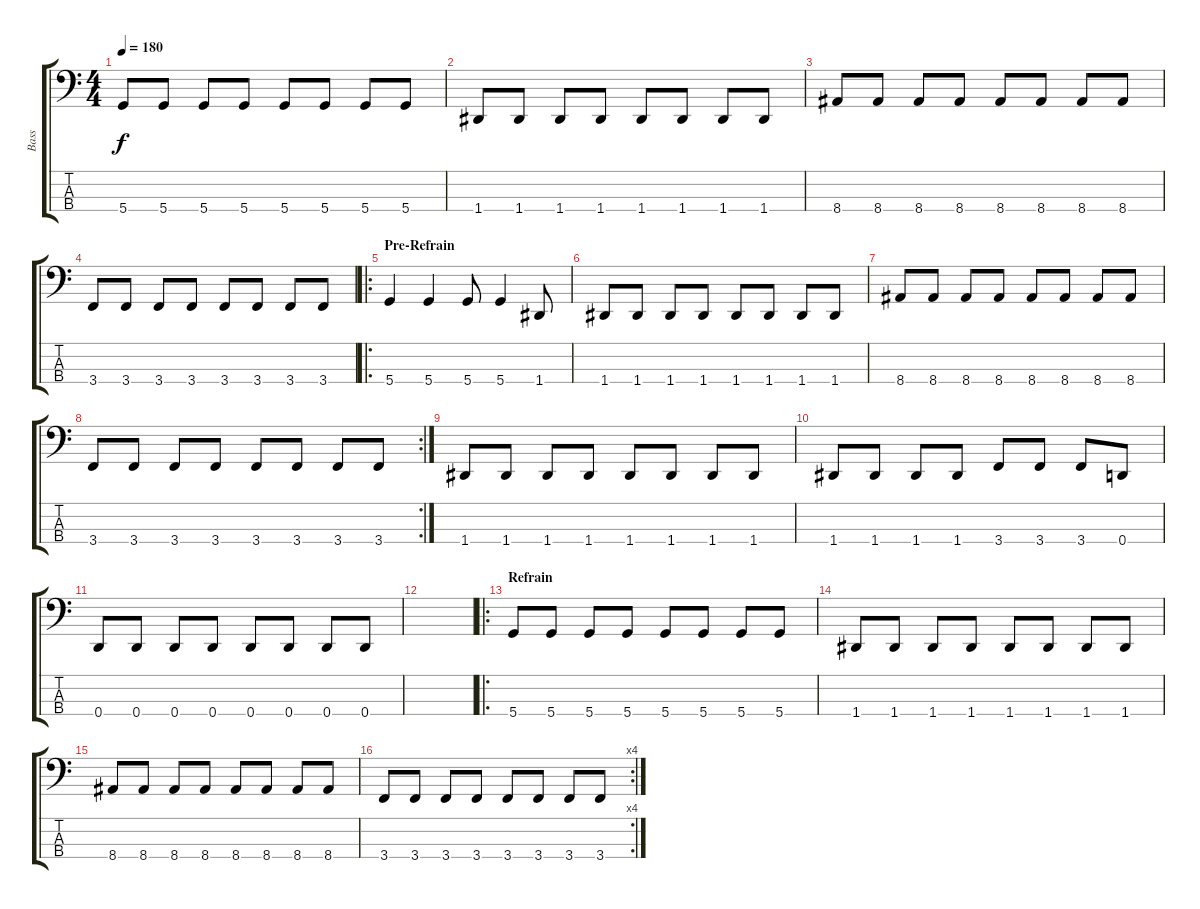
\track ("Bass" "Bass") {instrument electricbasspick}
\staff {score tabs}
\tuning (G2 D2 A1 D1) {hide}
\ts (4 4)
\tempo 180
\clef f4
\ks c
5.4.8{dy f} 5.4.8 5.4.8 5.4.8 5.4.8 5.4.8 5.4.8 5.4.8 |
1.4.8 1.4.8 1.4.8 1.4.8 1.4.8 1.4.8 1.4.8 1.4.8 |
8.4.8 8.4.8 8.4.8 8.4.8 8.4.8 8.4.8 8.4.8 8.4.8 |
3.4.8 3.4.8 3.4.8 3.4.8 3.4.8 3.4.8 3.4.8 3.4.8 |
\ro
\section ("" "Pre-Refrain")
5.4.4 5.4.4 5.4.8 5.4.4 1.4.8 |
1.4.8 1.4.8 1.4.8 1.4.8 1.4.8 1.4.8 1.4.8 1.4.8 |
8.4.8 8.4.8 8.4.8 8.4.8 8.4.8 8.4.8 8.4.8 8.4.8 |
\rc 2
3.4.8 3.4.8 3.4.8 3.4.8 3.4.8 3.4.8 3.4.8 3.4.8 |
1.4.8 1.4.8 1.4.8 1.4.8 1.4.8 1.4.8 1.4.8 1.4.8 |
1.4.8 1.4.8 1.4.8 1.4.8 3.4.8 3.4.8 3.4.8 0.4.8 |
0.4.8 0.4.8 0.4.8 0.4.8 0.4.8 0.4.8 0.4.8 0.4.8 |
|
\ro
\section ("" "Refrain")
5.4.8 5.4.8 5.4.8 5.4.8 5.4.8 5.4.8 5.4.8 5.4.8 |
1.4.8 1.4.8 1.4.8 1.4.8 1.4.8 1.4.8 1.4.8 1.4.8 |
8.4.8 8.4.8 8.4.8 8.4.8 8.4.8 8.4.8 8.4.8 8.4.8 |
\rc 4
3.4.8 3.4.8 3.4.8 3.4.8 3.4.8 3.4.8 3.4.8 3.4.8
